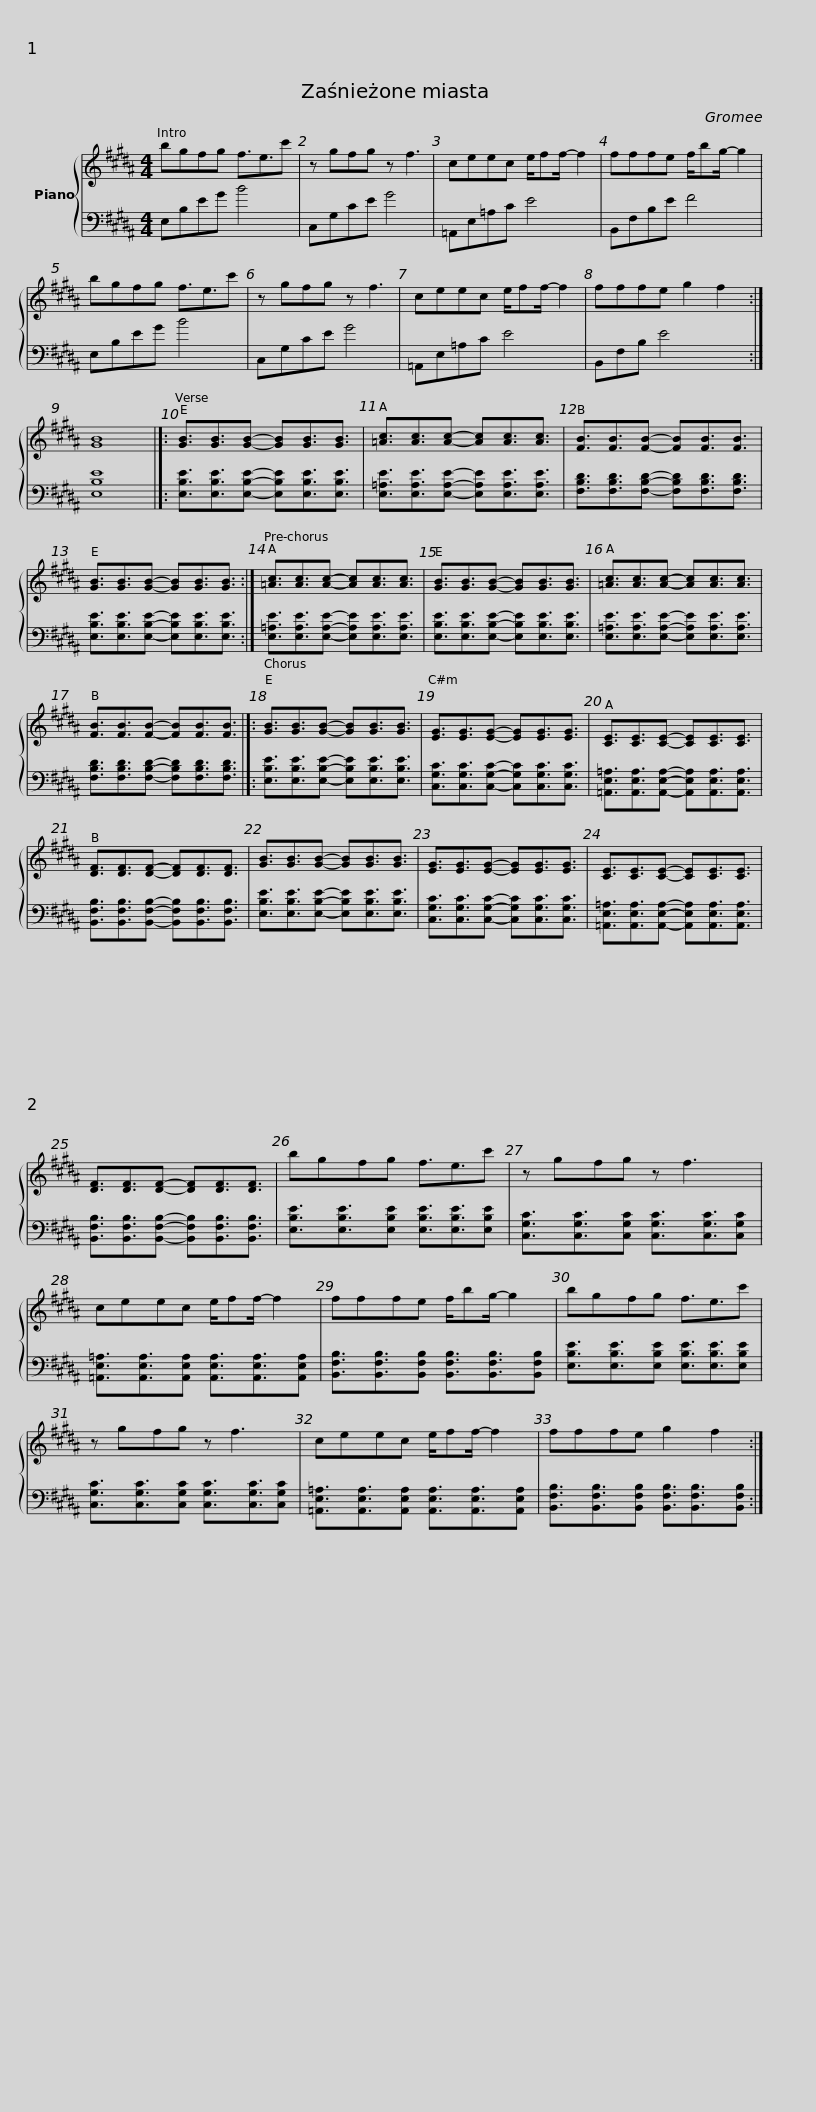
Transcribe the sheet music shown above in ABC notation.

X:1
%%score { 1 | 2 }
L:1/8
M:4/4
I:linebreak $
K:B
V:1 treble
V:2 bass
V:1
 bgfg f3/2e3/2c' | z gfg z f3 | ceec e/ff/- f2 | fffe f/bg/- g2 |$ bgfg f3/2e3/2c' | %5
 z gfg z f3 | ceec e/ff/- f2 | fffe g2 f2 :| [GB]8 |]:$ [GB]3/2[GB]3/2[GB]- [GB][GB]3/2[GB]3/2 | %10
 [=Ac]3/2[Ac]3/2[Ac]- [Ac][Ac]3/2[Ac]3/2 | [FB]3/2[FB]3/2[FB]- [FB][FB]3/2[FB]3/2 | [GB]3/2[GB]3/2[GB]- [GB][GB]3/2[GB]3/2 :|$ [=Ac]3/2[Ac]3/2[Ac]- [Ac][Ac]3/2[Ac]3/2 | [GB]3/2[GB]3/2[GB]- [GB][GB]3/2[GB]3/2 | %15
 [=Ac]3/2[Ac]3/2[Ac]- [Ac][Ac]3/2[Ac]3/2 | [FB]3/2[FB]3/2[FB]- [FB][FB]3/2[FB]3/2 |]:$ [GB]3/2[GB]3/2[GB]- [GB][GB]3/2[GB]3/2 | [EG]3/2[EG]3/2[EG]- [EG][EG]3/2[EG]3/2 | [CE]3/2[CE]3/2[CE]- [CE][CE]3/2[CE]3/2 | %20
 [DF]3/2[DF]3/2[DF]- [DF][DF]3/2[DF]3/2 |$ [GB]3/2[GB]3/2[GB]- [GB][GB]3/2[GB]3/2 | [EG]3/2[EG]3/2[EG]- [EG][EG]3/2[EG]3/2 | [CE]3/2[CE]3/2[CE]- [CE][CE]3/2[CE]3/2 | [DF]3/2[DF]3/2[DF]- [DF][DF]3/2[DF]3/2 |$ %25
 bgfg f3/2e3/2c' | z gfg z f3 | ceec e/ff/- f2 | fffe f/bg/- g2 |$ bgfg f3/2e3/2c' | %30
 z gfg z f3 | ceec e/ff/- f2 | fffe g2 f2 :| %33
V:2
 E,B,EG B4 | C,G,CE G4 | =A,,E,=A,C E4 | B,,F,B,E F4 |$ E,B,EG B4 | %5
 C,G,CE G4 | =A,,E,=A,C E4 | B,,F,B, E4 x :| [E,B,E]8 |]:$ [E,B,E]3/2[E,B,E]3/2[E,B,E]- [E,B,E][E,B,E]3/2[E,B,E]3/2 | %10
 [E,=A,E]3/2[E,A,E]3/2[E,A,E]- [E,A,E][E,A,E]3/2[E,A,E]3/2 | [F,B,D]3/2[F,B,D]3/2[F,B,D]- [F,B,D][F,B,D]3/2[F,B,D]3/2 | [E,B,E]3/2[E,B,E]3/2[E,B,E]- [E,B,E][E,B,E]3/2[E,B,E]3/2 :|$ [E,=A,E]3/2[E,A,E]3/2[E,A,E]- [E,A,E][E,A,E]3/2[E,A,E]3/2 | [E,B,E]3/2[E,B,E]3/2[E,B,E]- [E,B,E][E,B,E]3/2[E,B,E]3/2 | %15
 [E,=A,E]3/2[E,A,E]3/2[E,A,E]- [E,A,E][E,A,E]3/2[E,A,E]3/2 | [F,B,D]3/2[F,B,D]3/2[F,B,D]- [F,B,D][F,B,D]3/2[F,B,D]3/2 |]:$ [E,B,E]3/2[E,B,E]3/2[E,B,E]- [E,B,E][E,B,E]3/2[E,B,E]3/2 | [C,G,C]3/2[C,G,C]3/2[C,G,C]- [C,G,C][C,G,C]3/2[C,G,C]3/2 | [=A,,E,=A,]3/2[A,,E,A,]3/2[A,,E,A,]- [A,,E,A,][A,,E,A,]3/2[A,,E,A,]3/2 | %20
 [B,,F,B,]3/2[B,,F,B,]3/2[B,,F,B,]- [B,,F,B,][B,,F,B,]3/2[B,,F,B,]3/2 |$ [E,B,E]3/2[E,B,E]3/2[E,B,E]- [E,B,E][E,B,E]3/2[E,B,E]3/2 | [C,G,C]3/2[C,G,C]3/2[C,G,C]- [C,G,C][C,G,C]3/2[C,G,C]3/2 | [=A,,E,=A,]3/2[A,,E,A,]3/2[A,,E,A,]- [A,,E,A,][A,,E,A,]3/2[A,,E,A,]3/2 | [B,,F,B,]3/2[B,,F,B,]3/2[B,,F,B,]- [B,,F,B,][B,,F,B,]3/2[B,,F,B,]3/2 |$ %25
 [E,B,E]3/2[E,B,E]3/2[E,B,E] [E,B,E]3/2[E,B,E]3/2[E,B,E] | [C,G,C]3/2[C,G,C]3/2[C,G,C] [C,G,C]3/2[C,G,C]3/2[C,G,C] | [=A,,E,=A,]3/2[A,,E,A,]3/2[A,,E,A,] [A,,E,A,]3/2[A,,E,A,]3/2[A,,E,A,] | [B,,F,B,]3/2[B,,F,B,]3/2[B,,F,B,] [B,,F,B,]3/2[B,,F,B,]3/2[B,,F,B,] |$ [E,B,E]3/2[E,B,E]3/2[E,B,E] [E,B,E]3/2[E,B,E]3/2[E,B,E] | %30
 [C,G,C]3/2[C,G,C]3/2[C,G,C] [C,G,C]3/2[C,G,C]3/2[C,G,C] | [=A,,E,=A,]3/2[A,,E,A,]3/2[A,,E,A,] [A,,E,A,]3/2[A,,E,A,]3/2[A,,E,A,] | [B,,F,B,]3/2[B,,F,B,]3/2[B,,F,B,] [B,,F,B,]3/2[B,,F,B,]3/2[B,,F,B,] :| %33
